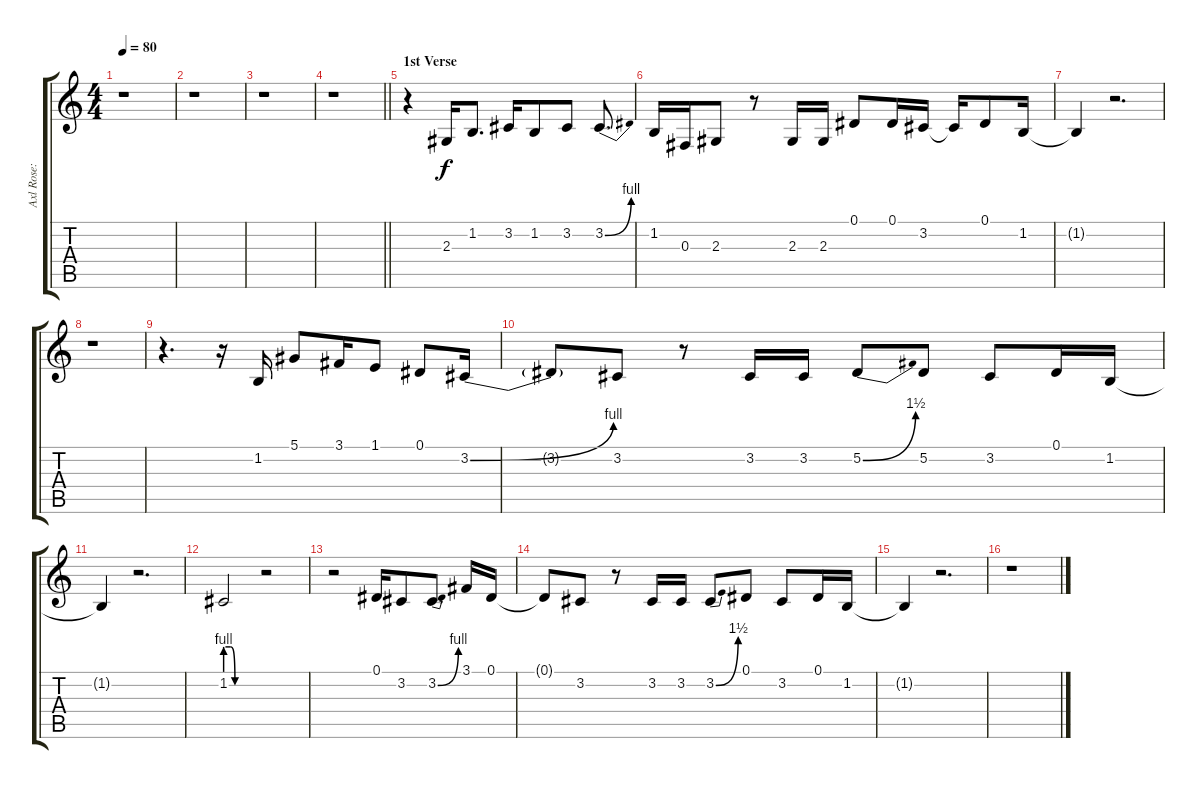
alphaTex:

\track ("Axl Rose: Vocal" "Axl Rose: ") {instrument synthvoice}
\staff {score tabs}
\tuning (Eb4 Bb3 Gb3 Db3 Ab2 Eb2) {hide}
\ts (4 4)
\tempo 80
\clef g2
\ks c
r.1{dy f} |
r.1 |
r.1 |
\barLineRight lightlight
r.1 |
\section ("" "1st Verse")
r.4 2.3.16 1.2.8{d} 3.2.16 1.2.8 3.2.8 3.2{be (bend 0 0 60 4)}.8{d} |
1.2.16 0.3.16 2.3.8 r.8 2.3.16 2.3.16 0.1.8 0.1.16 3.2.16 3.2{t}.16 0.1.8 1.2.16 |
1.2{t}.4 r.2{d} |
r.1 |
r.4{d} r.16 1.2.16 5.1.8 3.1.16 1.1.8 0.1.8 3.2{be (bend 0 0 60 4)}.16 |
3.2{t}.8 3.2.8 r.8 3.2.16 3.2.16 5.2{be (bend 0 0 60 6)}.8 5.2.8 3.2.8 0.1.16 1.2.16 |
1.2{t}.4 r.2{d} |
1.2{be (custom 0 4 10 4 18 0 40 0 60 0)}.2 r.2 |
r.2 0.1.16 3.2.8 3.2{be (bend 0 0 60 4)}.8{d} 3.1.16 0.1.16 |
0.1{t}.8 3.2.8 r.8 3.2.16 3.2.16 3.2{be (bend 0 0 60 6)}.8 0.1.8 3.2.8 0.1.16 1.2.16 |
1.2{t}.4 r.2{d} |
r.1
